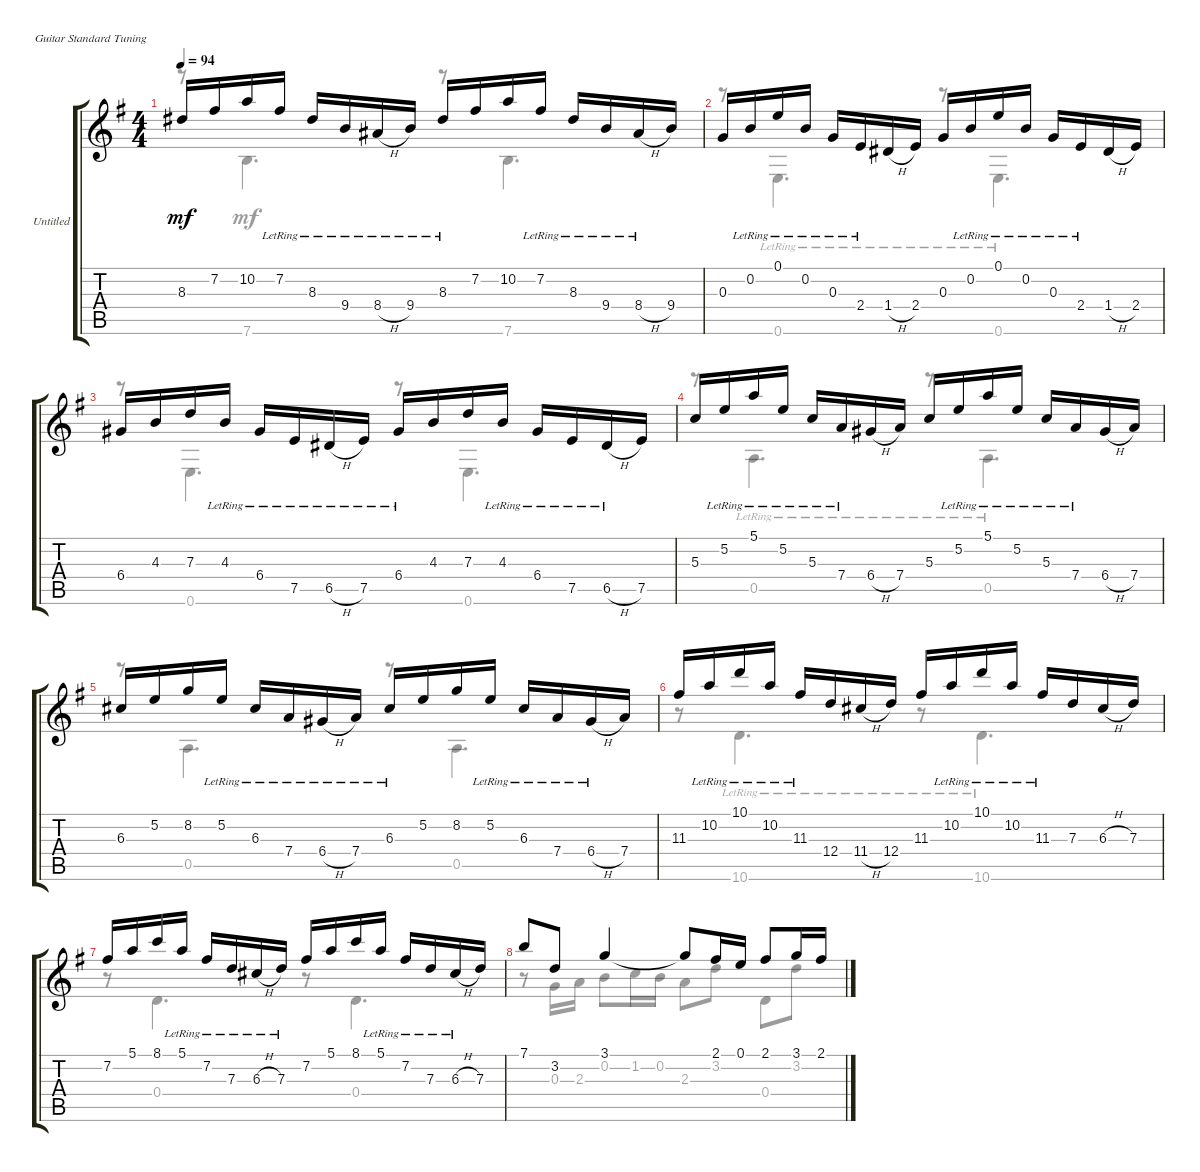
\bracketExtendMode groupsimilarinstruments
\firstSystemTrackNameOrientation horizontal
\otherSystemsTrackNameOrientation horizontal
\track ("Untitled" "Untitled") {instrument acousticguitarnylon}
\staff {score tabs}
\tuning (E4 B3 G3 D3 A2 E2)
\voice
\ts (4 4)
\tempo 94
\clef g2
\ks eminor
8.3.16{dy mf} 7.2.16 10.2.16 7.2{lr}.16 8.3{lr}.16 9.4{lr}.16 8.4{h lr}.16 9.4{lr}.16 8.3{lr}.16 7.2.16 10.2.16 7.2{lr}.16 8.3{lr}.16 9.4{lr}.16 8.4{h lr}.16 9.4.16 |
0.3.16 0.2{lr}.16 0.1{lr}.16 0.2{lr}.16 0.3{lr}.16 2.4{lr}.16 1.4{h}.16 2.4.16 0.3.16 0.2{lr}.16 0.1{lr}.16 0.2{lr}.16 0.3{lr}.16 2.4{lr}.16 1.4{h}.16 2.4.16 |
6.4.16 4.3.16 7.3.16 4.3{lr}.16 6.4{lr}.16 7.5{lr}.16 6.5{h lr}.16 7.5{lr}.16 6.4{lr}.16 4.3.16 7.3.16 4.3{lr}.16 6.4{lr}.16 7.5{lr}.16 6.5{h lr}.16 7.5.16 |
5.3.16 5.2{lr}.16 5.1{lr}.16 5.2{lr}.16 5.3{lr}.16 7.4{lr}.16 6.4{h}.16 7.4.16 5.3.16 5.2{lr}.16 5.1{lr}.16 5.2{lr}.16 5.3{lr}.16 7.4{lr}.16 6.4{h}.16 7.4.16 |
6.3.16 5.2.16 8.2.16 5.2{lr}.16 6.3{lr}.16 7.4{lr}.16 6.4{h lr}.16 7.4{lr}.16 6.3{lr}.16 5.2.16 8.2.16 5.2{lr}.16 6.3{lr}.16 7.4{lr}.16 6.4{h lr}.16 7.4.16 |
11.3.16 10.2{lr}.16 10.1{lr}.16 10.2{lr}.16 11.3{lr}.16 12.4.16 11.4{h}.16 12.4.16 11.3.16 10.2{lr}.16 10.1{lr}.16 10.2{lr}.16 11.3{lr}.16 7.3.16 6.3{h}.16 7.3.16 |
7.2.16 5.1.16 8.1.16 5.1{lr}.16 7.2{lr}.16 7.3{lr}.16 6.3{h lr}.16 7.3{lr}.16 7.2.16 5.1.16 8.1.16 5.1{lr}.16 7.2{lr}.16 7.3{lr}.16 6.3{h lr}.16 7.3.16 |
7.1.8 3.2.8 3.1.4 3.1{t}.8 2.1.16 0.1.16 2.1.8 3.1.16 2.1.16
\voice
\clef g2
\ottava regular
\simile none
\ks eminor
r.8{dy mf} 7.6.4{d} r.8 7.6.4{d} |
r.8 0.6{lr}.4{d} r.8 0.6{lr}.4{d} |
r.8 0.6.4{d} r.8 0.6.4{d} |
r.8 0.5{lr}.4{d} r.8 0.5{lr}.4{d} |
r.8 0.5.4{d} r.8 0.5.4{d} |
r.8 10.6{lr}.4{d} r.8 10.6{lr}.4{d} |
r.8 0.4.4{d} r.8 0.4.4{d} |
r.8 0.3.16 2.3.16 0.2.8 1.2.16 0.2.16 2.3.8 3.2.8 0.4.8 3.2.8
